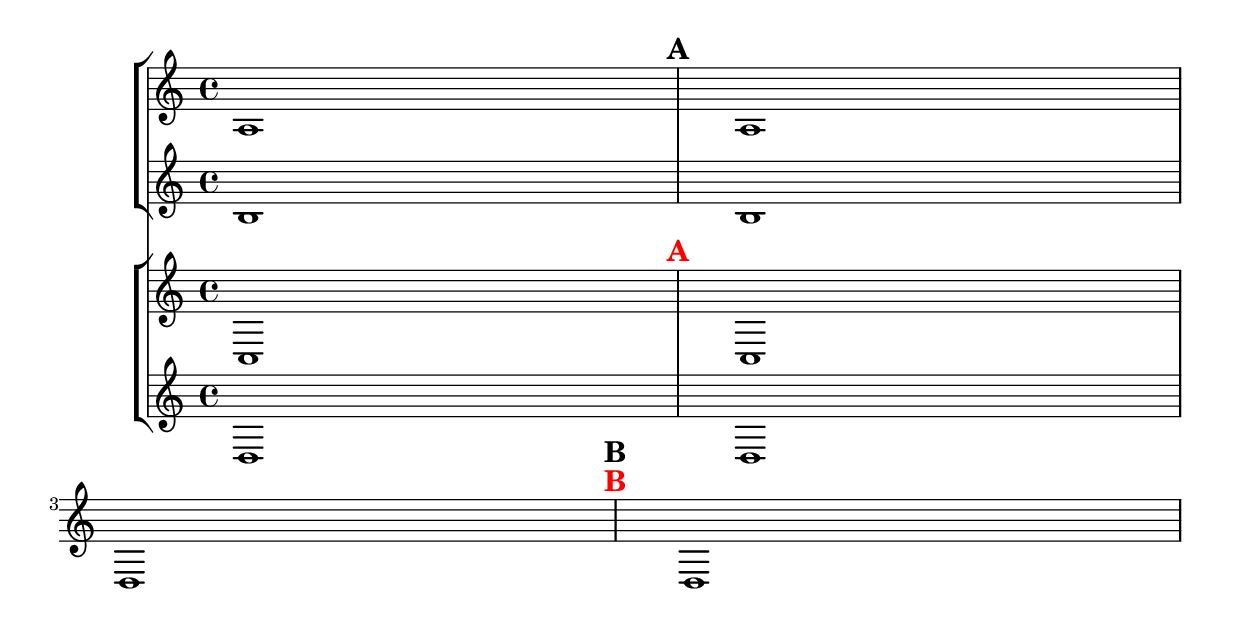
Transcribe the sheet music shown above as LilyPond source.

\version "2.14.2"

oneA = 
\relative {
	a1 \mark \default
	a \break
	R1 \mark \default
	R1
}

oneB =
\relative {
	b1 \mark \default
	b \break
	R1 \mark \default
	R1
}

twoA =
\relative {
	c1 \mark \default
	c \break
	R1 \mark \default
	R1
}

twoB =
\relative {
	d1 \mark \default
	d \break
	d \mark \default
	d
}

\score {
	<<
		\new StaffGroup <<
			\new Staff \oneA
			\new Staff \oneB
		>>
		
		\new StaffGroup \with {
			\override RehearsalMark #'color = #red } <<
			\new Staff \twoA
			\new Staff \twoB
		>>
	>>
	
	\layout {
		\context {
			\Score
			\remove "Mark_engraver"
			\remove "Staff_collecting_engraver"
		}
		\context {
			\StaffGroup
			\consists "Mark_engraver"
			\consists "Staff_collecting_engraver"
		}
		\context {
			\Staff
			\RemoveEmptyStaves
		}
	}
}
